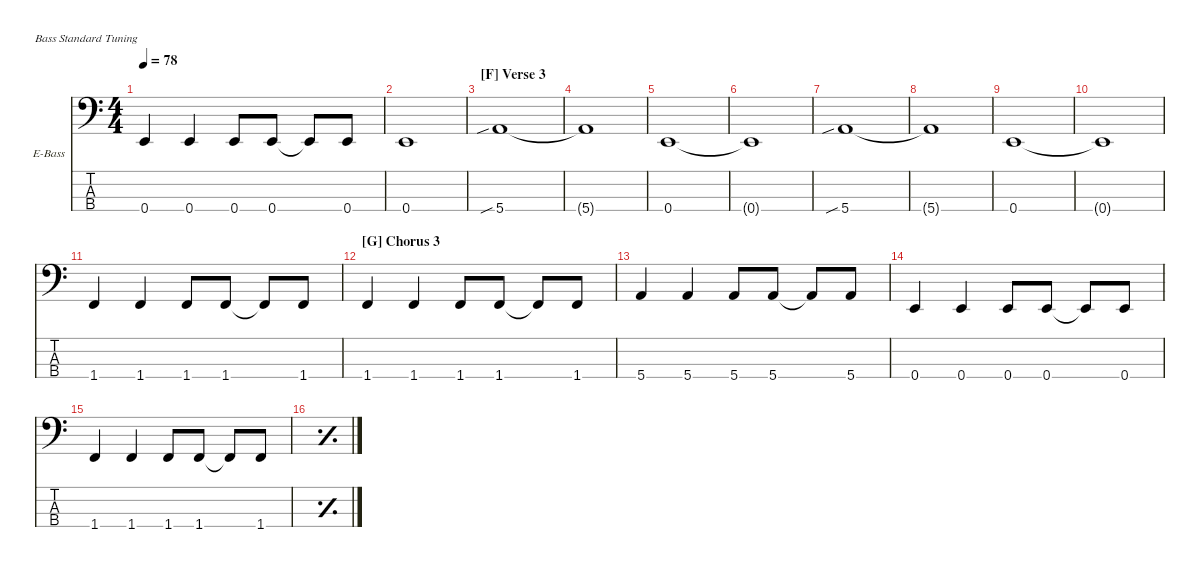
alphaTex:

\defaultSystemsLayout 4
\hideDynamics
\bracketExtendMode nobrackets
\firstSystemTrackNameOrientation horizontal
\otherSystemsTrackNameOrientation horizontal
\track ("Bass" "E-Bass") {multiBarRest instrument electricbassfinger}
\staff {score tabs}
\tuning (G2 D2 A1 E1)
\ts (4 4)
\tempo 78
\clef f4
\ks aminor
0.4.4{dy mf} 0.4.4 0.4.8 0.4.8 0.4{t}.8 0.4.8 |
0.4.1 |
\section ("F" "Verse 3")
5.4{sib}.1 |
5.4{t}.1 |
0.4.1 |
0.4{t}.1 |
5.4{sib}.1 |
5.4{t}.1 |
0.4.1 |
0.4{t}.1 |
1.4.4 1.4.4 1.4.8 1.4.8 1.4{t}.8 1.4.8 |
\section ("G" "Chorus 3")
1.4.4 1.4.4 1.4.8 1.4.8 1.4{t}.8 1.4.8 |
5.4.4 5.4.4 5.4.8 5.4.8 5.4{t}.8 5.4.8 |
0.4.4 0.4.4 0.4.8 0.4.8 0.4{t}.8 0.4.8 |
1.4.4 1.4.4 1.4.8 1.4.8 1.4{t}.8 1.4.8 |
\simile simple
